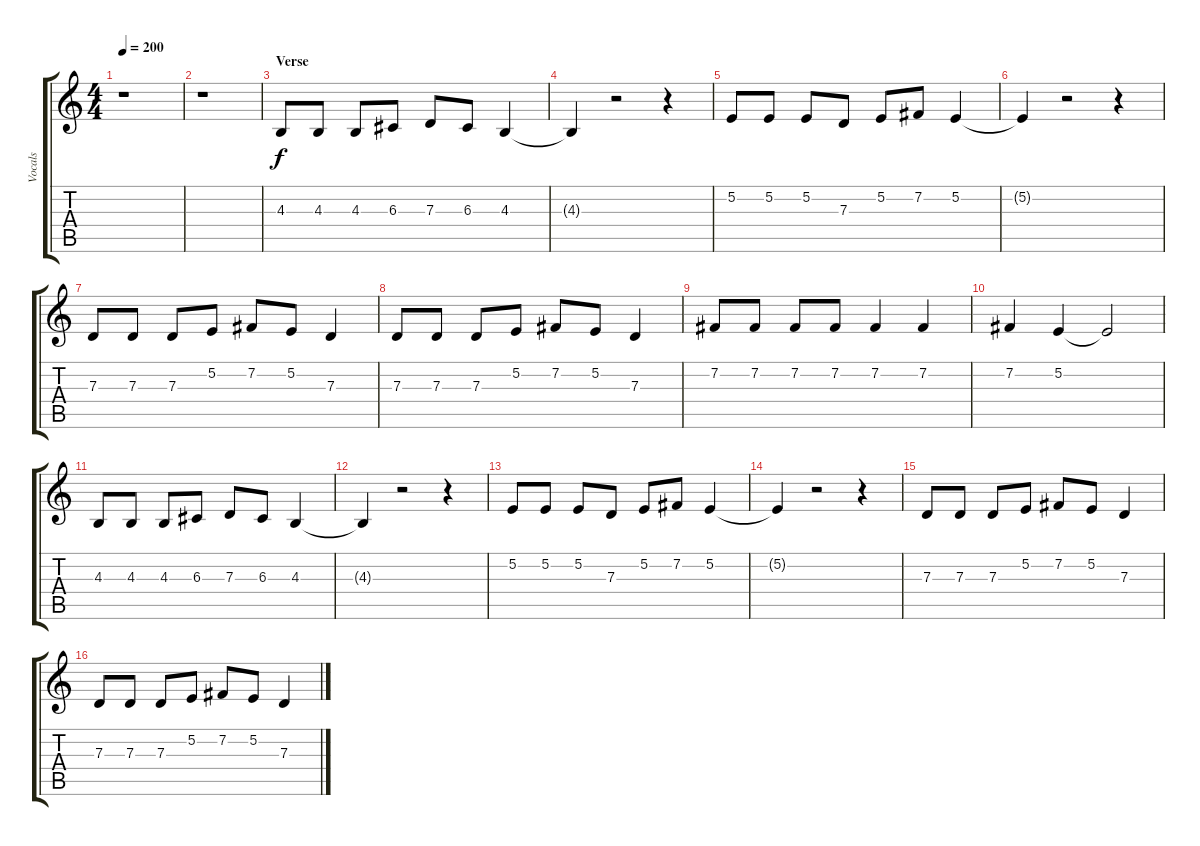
\track ("Vocals" "Vocals") {instrument lead2sawtooth}
\staff {score tabs}
\tuning (E4 B3 G3 D3 A2 E2) {hide}
\ts (4 4)
\tempo 200
\clef g2
\ks c
r.1{dy f} |
r.1 |
\section ("" "Verse")
4.3.8 4.3.8 4.3.8 6.3.8 7.3.8 6.3.8 4.3.4 |
4.3{t}.4 r.2 r.4 |
5.2.8 5.2.8 5.2.8 7.3.8 5.2.8 7.2.8 5.2.4 |
5.2{t}.4 r.2 r.4 |
7.3.8 7.3.8 7.3.8 5.2.8 7.2.8 5.2.8 7.3.4 |
7.3.8 7.3.8 7.3.8 5.2.8 7.2.8 5.2.8 7.3.4 |
7.2.8 7.2.8 7.2.8 7.2.8 7.2.4 7.2.4 |
7.2.4 5.2.4 5.2{t}.2 |
\section ("" "")
4.3.8 4.3.8 4.3.8 6.3.8 7.3.8 6.3.8 4.3.4 |
4.3{t}.4 r.2 r.4 |
5.2.8 5.2.8 5.2.8 7.3.8 5.2.8 7.2.8 5.2.4 |
5.2{t}.4 r.2 r.4 |
7.3.8 7.3.8 7.3.8 5.2.8 7.2.8 5.2.8 7.3.4 |
7.3.8 7.3.8 7.3.8 5.2.8 7.2.8 5.2.8 7.3.4
